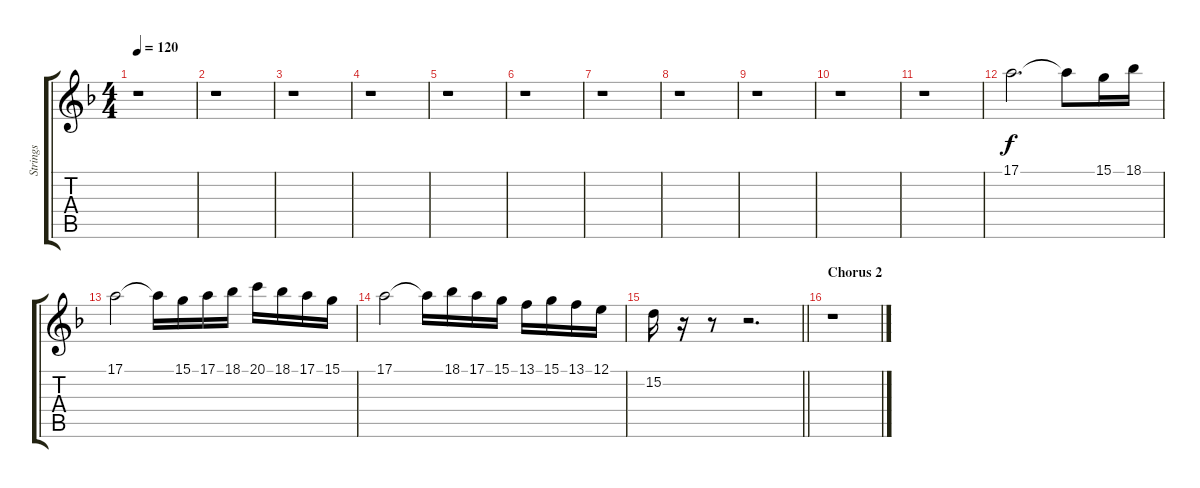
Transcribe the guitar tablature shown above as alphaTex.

\track ("Strings" "Strings") {instrument synthstrings1}
\staff {score tabs}
\tuning (E4 B3 G3 D3 A2 E2) {hide}
\ts (4 4)
\tempo 120
\clef g2
\ks f
r.1{dy f} |
r.1 |
r.1 |
r.1 |
r.1 |
r.1 |
r.1 |
r.1 |
r.1 |
r.1 |
r.1 |
17.1.2{d} 17.1{t}.8 15.1.16 18.1.16 |
17.1.2 17.1{t}.16 15.1.16 17.1.16 18.1.16 20.1.16 18.1.16 17.1.16 15.1.16 |
17.1.2 17.1{t}.16 18.1.16 17.1.16 15.1.16 13.1.16 15.1.16 13.1.16 12.1.16 |
\barLineRight lightlight
15.2.16 r.16 r.8 r.2{d} |
\section ("" "Chorus 2")
r.1
